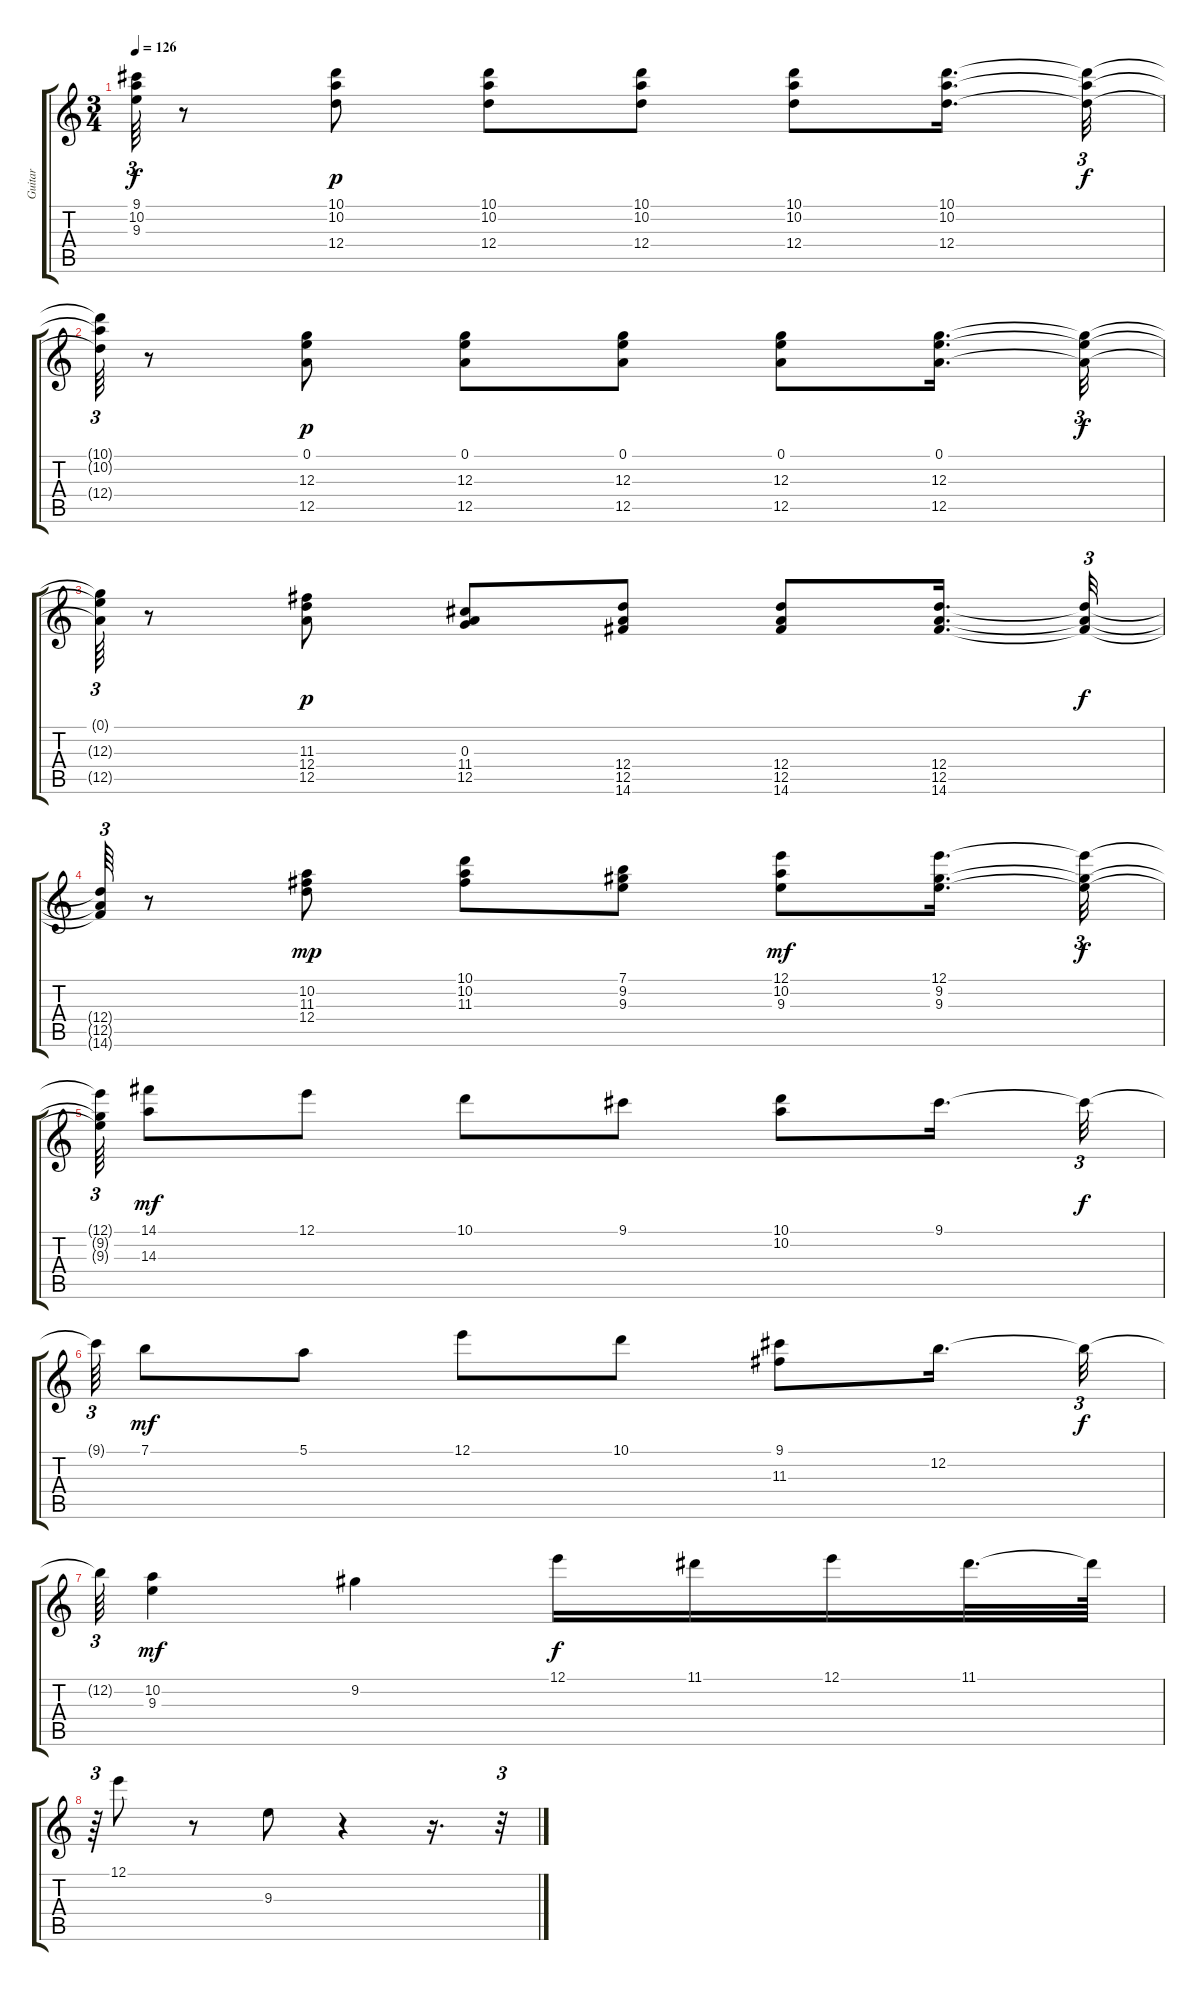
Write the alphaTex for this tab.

\track ("Guitar" "Guitar") {instrument acousticguitarnylon}
\staff {score tabs}
\tuning (E4 B3 G3 D3 A2 E2) {hide}
\ts (3 4)
\tempo 126
\clef g2
\ks c
(9.1{t} 10.2{t} 9.3{t}).64{tu (3 2) dy f} r.8 (10.1 10.2 12.4).8{dy p} (10.1 10.2 12.4).8 (10.1 10.2 12.4).8 (10.1 10.2 12.4).8 (10.1 10.2 12.4).16{d} (10.1{t} 10.2{t} 12.4{t}).32{tu (3 2) dy f} |
(10.1{t} 10.2{t} 12.4{t}).64{tu (3 2)} r.8 (0.1 12.3 12.5).8{dy p} (0.1 12.3 12.5).8 (0.1 12.3 12.5).8 (0.1 12.3 12.5).8 (0.1 12.3 12.5).16{d} (0.1{t} 12.3{t} 12.5{t}).32{tu (3 2) dy f} |
(0.1{t} 12.3{t} 12.5{t}).64{tu (3 2)} r.8 (11.3 12.4 12.5).8{dy p} (0.3 11.4 12.5).8 (12.4 12.5 14.6).8 (12.4 12.5 14.6).8 (12.4 12.5 14.6).16{d} (12.4{t} 12.5{t} 14.6{t}).32{tu (3 2) dy f} |
(12.4{t} 12.5{t} 14.6{t}).64{tu (3 2)} r.8 (10.2 11.3 12.4).8{dy mp} (10.1 10.2 11.3).8 (7.1 9.2 9.3).8 (12.1 10.2 9.3).8{dy mf} (12.1 9.2 9.3).16{d} (12.1{t} 9.2{t} 9.3{t}).32{tu (3 2) dy f} |
(12.1{t} 9.2{t} 9.3{t}).64{tu (3 2)} (14.1 14.3).8{dy mf} 12.1.8 10.1.8 9.1.8 (10.1 10.2).8 9.1.16{d} 9.1{t}.32{tu (3 2) dy f} |
9.1{t}.64{tu (3 2)} 7.1.8{dy mf} 5.1.8 12.1.8 10.1.8 (9.1 11.3).8 12.2.16{d} 12.2{t}.32{tu (3 2) dy f} |
12.2{t}.64{tu (3 2)} (10.2 9.3).4{dy mf} 9.2.4 12.1.16{dy f} 11.1.16 12.1.16 11.1.32{d} 11.1{t}.64 |
r.64{tu (3 2)} 12.1.8 r.8 9.3.8 r.4 r.16{d} r.32{tu (3 2)}
